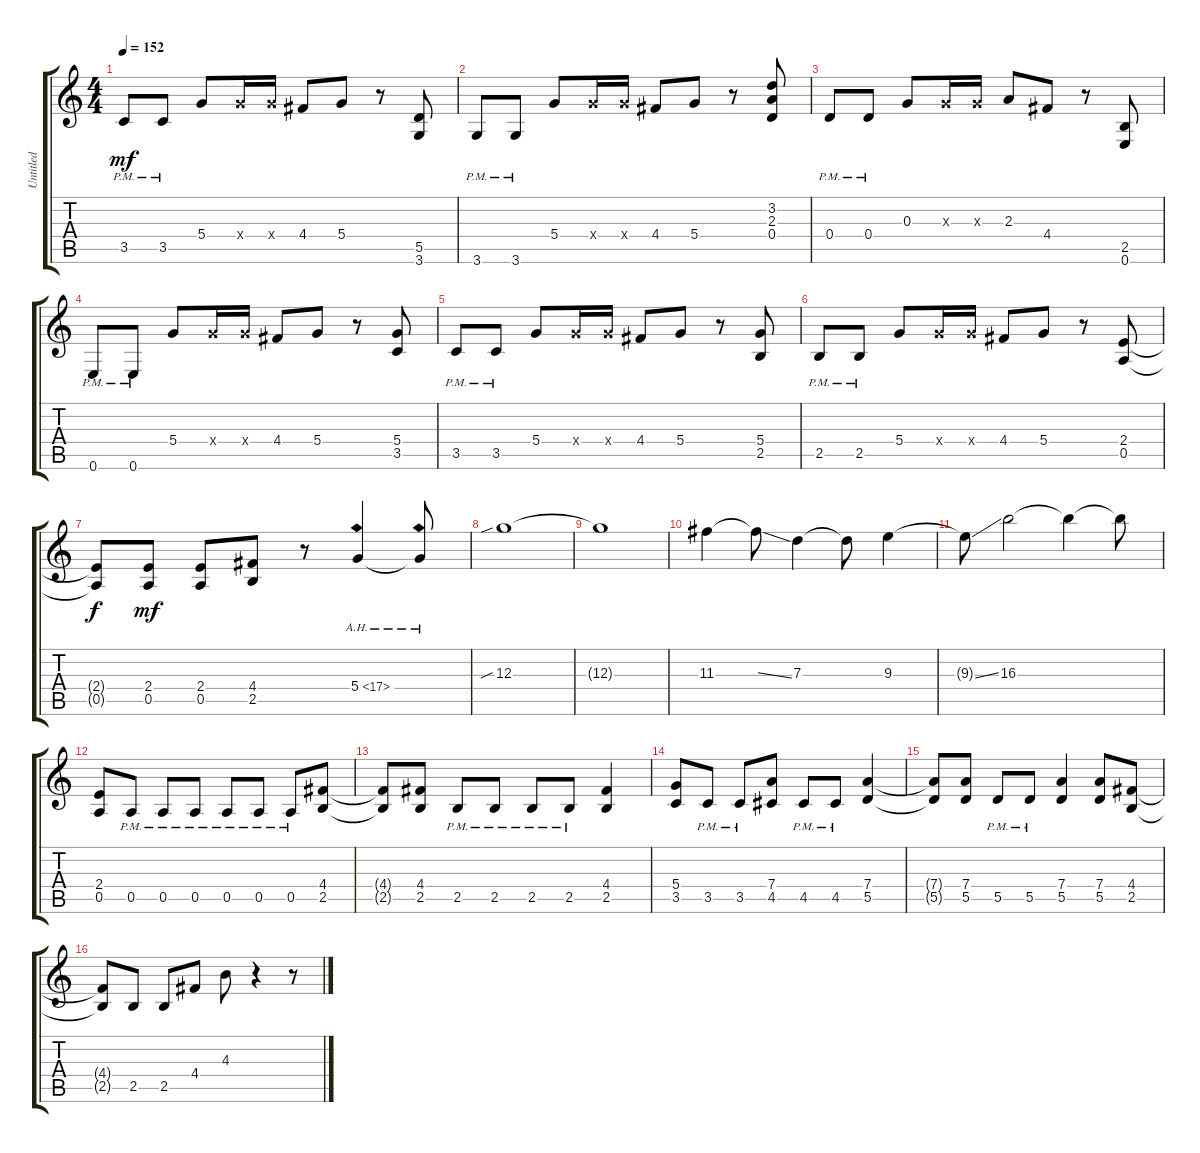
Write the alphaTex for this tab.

\track ("Untitled" "Untitled") {instrument distortionguitar}
\staff {score tabs}
\tuning (E4 B3 G3 D3 A2 E2) {hide}
\ts (4 4)
\tempo 152
\clef g2
\ks c
3.5{pm}.8{dy mf} 3.5{pm}.8 5.4.8 5.4{x}.16 5.4{x}.16 4.4.8 5.4.8 r.8 (5.5 3.6).8 |
3.6{pm}.8 3.6{pm}.8 5.4.8 5.4{x}.16 5.4{x}.16 4.4.8 5.4.8 r.8 (3.2 2.3 0.4).8 |
0.4{pm}.8 0.4{pm}.8 0.3.8 0.3{x}.16 0.3{x}.16 2.3.8 4.4.8 r.8 (2.5 0.6).8 |
0.6{pm}.8 0.6{pm}.8 5.4.8 5.4{x}.16 5.4{x}.16 4.4.8 5.4.8 r.8 (5.4 3.5).8 |
3.5{pm}.8 3.5{pm}.8 5.4.8 5.4{x}.16 5.4{x}.16 4.4.8 5.4.8 r.8 (5.4 2.5).8 |
2.5{pm}.8 2.5{pm}.8 5.4.8 5.4{x}.16 5.4{x}.16 4.4.8 5.4.8 r.8 (2.4 0.5).8 |
(2.4{t} 0.5{t}).8{dy f} (2.4 0.5).8{dy mf} (2.4 0.5).8 (4.4 2.5).8 r.8 5.4{ah 12}.4 5.4{ah 12 t}.8 |
12.3{sib}.1 |
12.3{t}.1 |
11.3.4 11.3{ss t}.8 7.3.4 7.3{t}.8 9.3.4 |
9.3{ss t}.8 16.3.2 16.3{t}.4 16.3{t}.8 |
(2.4 0.5).8 0.5{pm}.8 0.5{pm}.8 0.5{pm}.8 0.5{pm}.8 0.5{pm}.8 0.5{pm}.8 (4.4 2.5).8 |
(4.4{t} 2.5{t}).8 (4.4 2.5).8 2.5{pm}.8 2.5{pm}.8 2.5{pm}.8 2.5{pm}.8 (4.4 2.5).4 |
(5.4 3.5).8 3.5{pm}.8 3.5{pm}.8 (7.4 4.5).8 4.5{pm}.8 4.5{pm}.8 (7.4 5.5).4 |
(7.4{t} 5.5{t}).8 (7.4 5.5).8 5.5{pm}.8 5.5{pm}.8 (7.4 5.5).4 (7.4 5.5).8 (4.4 2.5).8 |
(4.4{t} 2.5{t}).8 2.5.8 2.5.8 4.4.8 4.3.8 r.4 r.8
